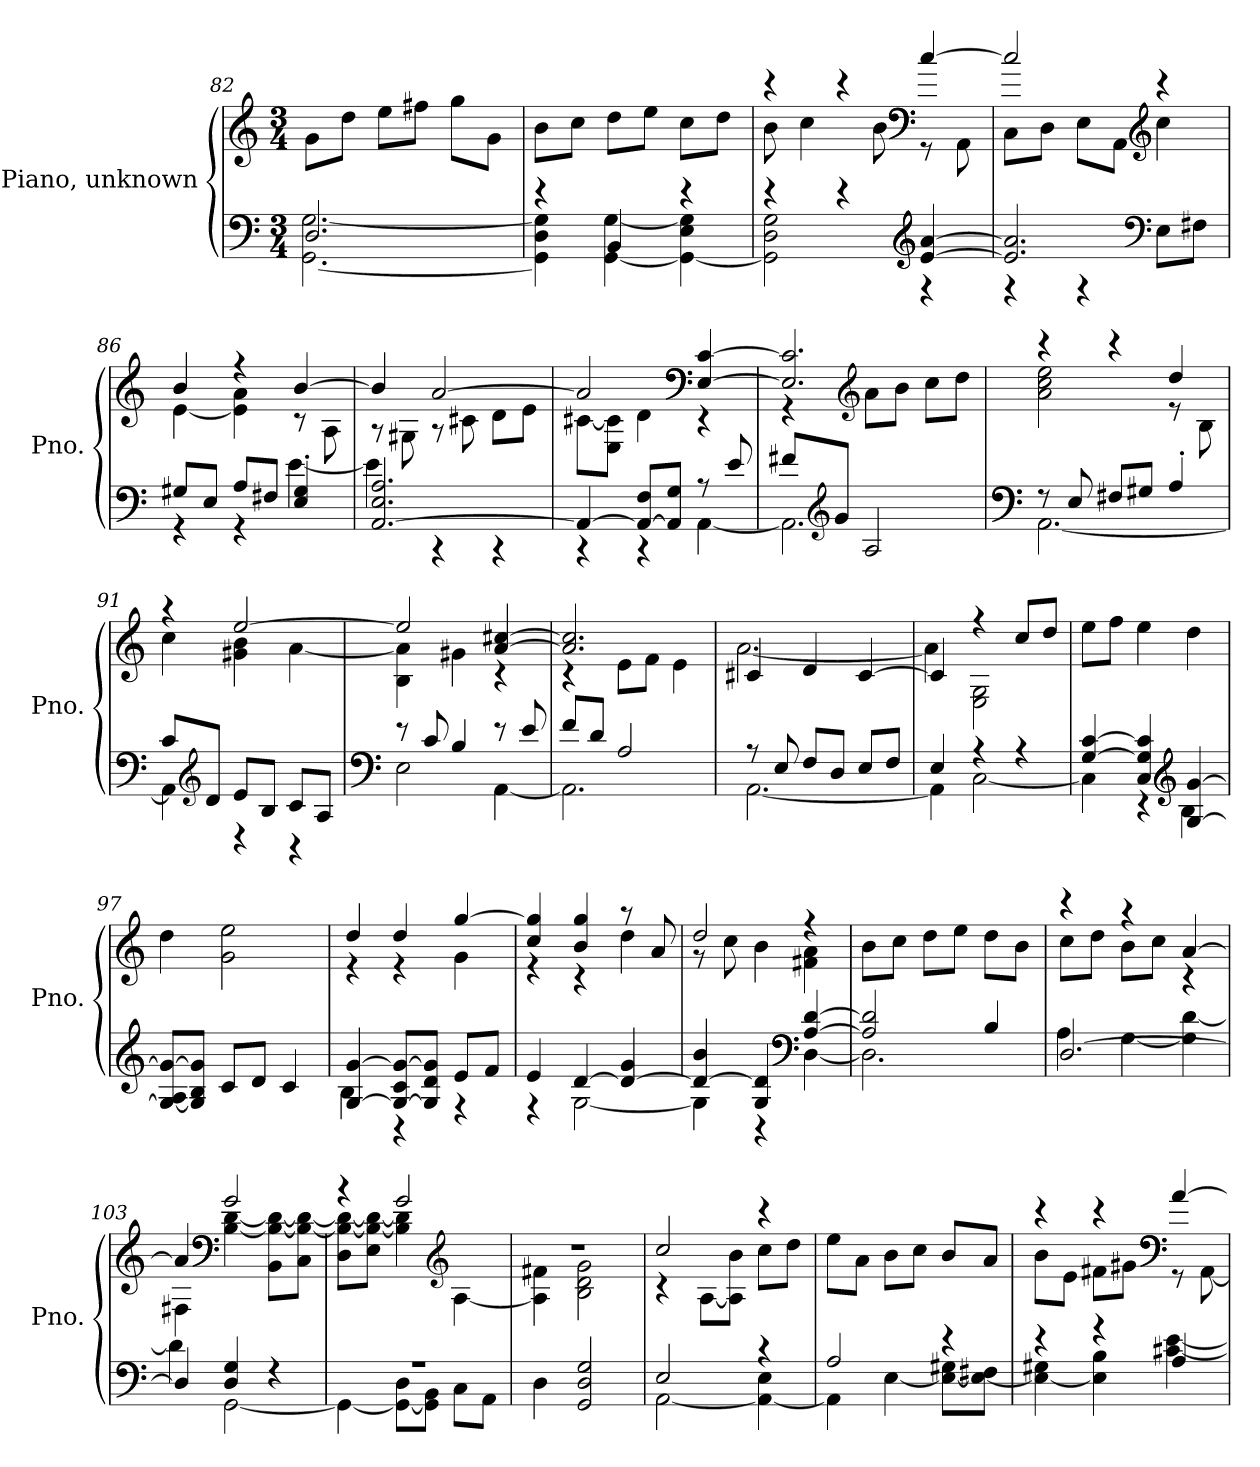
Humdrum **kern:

**kern	**kern
*part1	*part1
*staff2	*staff1
*I"Piano, unknown	*
*I'Pno.	*
*clefF4	*clefG2
*k[]	*k[]
*M3/4	*M3/4
=82	=82
*^	*
2.D/	[2.GG\ [2.G\	8g\L
.	.	8dd\J
.	.	8ee\L
.	.	8ff#X\J
.	.	8gg\L
.	.	8g\J
=83	=83	=83
4r	4GG\] 4D\ 4G\]	8b\L
.	.	8cc\J
4BB/	[4GG\ [4G\	8dd\L
.	.	8ee\J
4r	4GG\_ 4E\ 4G\]	8cc\L
.	.	8dd\J
=84	=84	=84
*	*	*^
4r	2GG\] 2D\ 2G\	4r	8b\
.	.	.	4cc\
4r	.	4r	.
.	.	.	8b\
*clefG2	*	*clefF4	*
[4e/ [4a/	4r	[4cc/	8r
.	.	.	8AA\
!!LO:PB:g=z	!!
=85	=85	=85	=85
2.e/] 2.a/]	4r	2cc/]	8C\L
.	.	.	8D\J
.	4r	.	8E\L
.	.	.	8AA\J
*clefF4	*	*clefG2	*
.	8E\L	4r	4cc\
.	8F#X\J	.	.
=86	=86	=86	=86
8G#X/L	4r	4b/	[4e\
8E/J	.	.	.
8A/L	4r	4r	4e\] 4a\
8F#X/J	.	.	.
4E/' 4G#/'	[4e\	[4b/	8r
.	.	.	8A\
=87	=87	=87	=87
[2.AA/ 2.E/ 2.A/	4e\]	4b/]	8r
.	.	.	8G#X\
.	4r	[2a/	8r
.	.	.	8c#X\
.	4r	.	8d\L
.	.	.	8e\J
=88	=88	=88	=88
4AA/_	4r	2a/]	[8c#X\L
.	.	.	8E\ 8c#\]J
8AA/_ 8F/L	4r	.	4d\
8AA/] 8G/J	.	.	.
*	*	*clefF4	*
8r	[4AA\	[4E/ [4c#/	4r
8e/	.	.	.
!!LO:LB:g=z	!!
=89	=89	=89	=89
8f#X/L	2.AA\]	2.E/] 2.c#/]	4r
*clefG2	*	*	*
8g/J	.	.	.
*	*	*clefG2	*
2A/	.	.	8a\L
.	.	.	8b\J
.	.	.	8cc\L
.	.	.	8dd\J
=90	=90	=90	=90
*clefF4	*	*	*
8r	[2.AA\	4r	2a\ 2cc\ 2ee\
8E/	.	.	.
8F#X/L	.	4r	.
8G#X/J	.	.	.
4A'/	.	4dd/	8r
.	.	.	8B\
=91	=91	=91	=91
8c/L	4AA\]	4r	4cc\
*clefG2	*	*	*
8d/J	.	.	.
8e/L	4r	[2ee/	4g#X\ 4b\
8B/J	.	.	.
8c/L	4r	.	[4a\
8A/J	.	.	.
=92	=92	=92	=92
*clefF4	*	*	*
8r	2E\	2ee/]	4B\ 4a\]
8c/	.	.	.
4B/	.	.	4g#X\
8r	[4AA\	[4a/ [4cc#X/	4r
8e/	.	.	.
!!LO:LB:g=z	!!
=93	=93	=93	=93
8f/L	2.AA\]	2.a/] 2.cc#/]	4r
8d/J	.	.	.
2A/	.	.	8e\L
.	.	.	8f\J
.	.	.	4e\
=94	=94	=94	=94
8r	[2.AA\	4c#X/	[2.a\
8E/	.	.	.
8F/L	.	4d/	.
8D/J	.	.	.
8E/L	.	[4c#/	.
8F/J	.	.	.
=95	=95	=95	=95
4E/	4AA\]	4c#/]	4a\]
4r	[2C\	4r	2E\ 2G\
4r	.	8cc/L	.
.	.	8dd/J	.
*	*	*v	*v
=96	=96	=96
[4G/ [4c/	4C\]	8ee\L
.	.	8ff\J
4C/ 4G/] 4c/]	4r	4ee\
*clefG2	*	*
[4G/ [4g/	4B\	4dd\
*v	*v	*
=97	=97
8G/_ 8A/ 8g/_L	4dd\
8G/] 8B/ 8g/]J	.
8c/L	2g\ 2ee\
8d/J	.
4c/	.
=98	=98
*^	*^
[4G/ [4g/	4B\	4dd/	4r
8G/_ 8c/ 8g/_L	4r	4dd/	4r
8G/] 8d/ 8g/]J	.	.	.
8e/L	4r	[4gg/	4g\
8f/J	.	.	.
!!LO:LB:g=z	!!
=99	=99	=99	=99
4e/	4r	4cc/ 4gg/]	4r
[4d/	[2G\	4b/ 4gg/	4r
4d/_ 4g/	.	8r	4dd\
.	.	8a/	.
=100	=100	=100	=100
4d/_ 4b/	4G\]	2dd/	8r
.	.	.	8cc\
4G/ 4d/]	4r	.	4b\
*clefF4	*	*	*
[4A/ [4d/	[4D\	4r	4f#X\ 4a\
*	*	*v	*v
=101	=101	=101
2A/] 2d/]	2.D\]	8b\L
.	.	8cc\J
.	.	8dd\L
.	.	8ee\J
4B/	.	8dd\L
.	.	8b\J
=102	=102	=102
*	*	*^
[2.D/	4A\	4r	8cc\L
.	.	.	8dd\J
.	[4G\	4r	8b\L
.	.	.	8cc\J
.	4G\] [4d\	[4a/	4r
=103	=103	=103	=103
4D/]	4d\]	4a/]	4F#X\
*	*	*clefF4	*
4D/ 4G/	[2GG\	2g/	[4B\ [4d\
4r	.	.	8BB\ 8B\_ 8d\_L
.	.	.	8C\ 8B\_ 8d\_J
=104	=104	=104	=104
2.r	4GG\_	4r	8D\ 8B\_ 8d\_L
.	.	.	8E\ 8B\_ 8d\_J
.	8GG\_ 8D\L	2g/	4B\] 4d\]
.	8GG\] 8BB\J	.	.
*	*	*clefG2	*
.	8C\L	.	[4A\
.	8AA\J	.	.
*v	*v	*	*
!!LO:LB:g=z	!!
=105	=105	=105
4D\	2.r	4A\] 4f#X\
2GG/ 2D/ 2G/	.	2B\ 2d\ 2g\
=106	=106	=106
*^	*	*
2E/	[2AA\	2cc/	4r
.	.	.	[8A\L
.	.	.	8A\] 8b\J
4r	4AA\_ 4E\	4r	8cc\L
.	.	.	8dd\J
*	*	*v	*v
=107	=107	=107
2A/	4AA\]	8ee\L
.	.	8a\J
.	[4E\	8b\L
.	.	8cc\J
4r	8E\_ 8G#X\L	8b/L
.	8E\_ 8F#X\J	8a/J
=108	=108	=108
*	*	*^
4r	4E\_ 4G#X\	4r	8b\L
.	.	.	8e\J
4r	4E\] 4B\	4r	8f#X\L
.	.	.	8g#X\J
*	*	*clefF4	*
4A/	[4c#X\ [4e\	[4a/	8r
.	.	.	[8AA\
*v	*v	*	*
*	*v	*v
=	=
*-	*-
